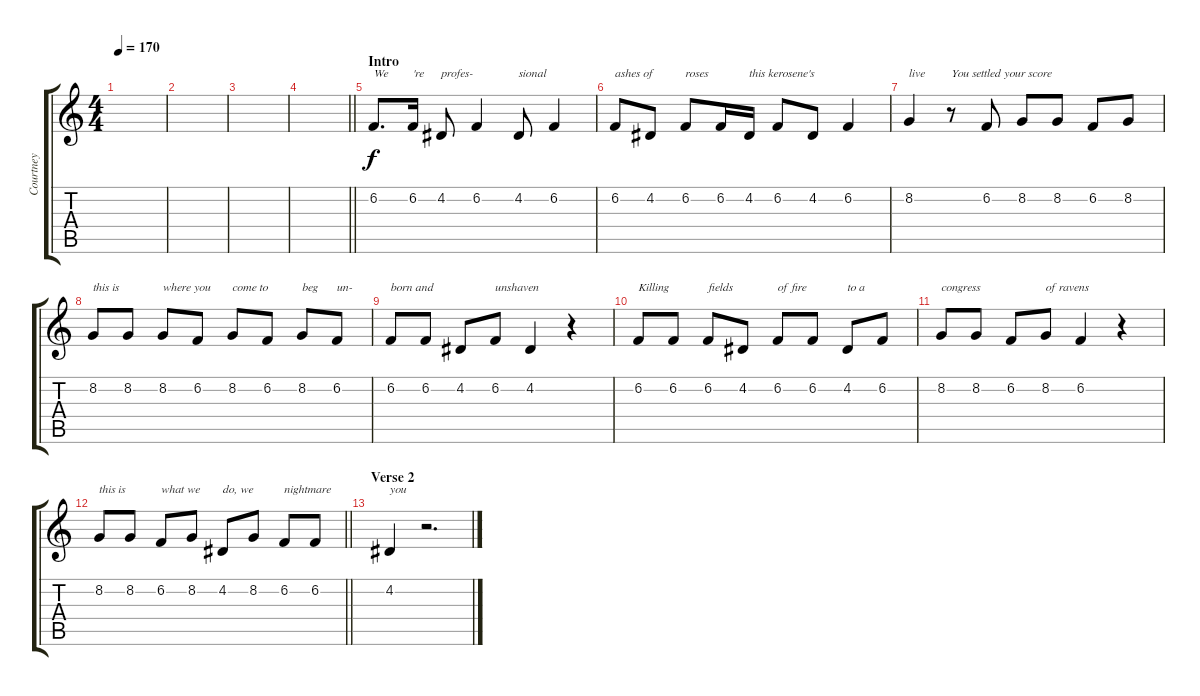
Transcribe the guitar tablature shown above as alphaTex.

\track ("Courtney" "Courtney") {instrument clarinet}
\staff {score tabs}
\tuning (E4 B3 G3 D3 A2 E2) {hide}
\ts (4 4)
\tempo 170
\clef g2
\ks c
|
|
|
\barLineRight lightlight
|
\section ("" "Intro")
6.2.8{d txt "We"} 6.2.16{txt "'re"} 4.2.8{txt "profes-"} 6.2.4 4.2.8{txt "sional"} 6.2.4 |
6.2.8{txt "ashes of"} 4.2.8 6.2.8{txt "roses"} 6.2.16 4.2.16{txt "this kerosene's"} 6.2.8 4.2.8 6.2.4 |
8.2.4{txt "live"} r.8{txt "You settled your score"} 6.2.8 8.2.8 8.2.8 6.2.8 8.2.8 |
8.2.8{txt "this is"} 8.2.8 8.2.8{txt "where you"} 6.2.8 8.2.8{txt "come to"} 6.2.8 8.2.8{txt "beg"} 6.2.8{txt "un-"} |
6.2.8{txt "born and"} 6.2.8 4.2.8 6.2.8{txt "unshaven"} 4.2.4 r.4 |
6.2.8{txt "Killing"} 6.2.8 6.2.8{txt "fields"} 4.2.8 6.2.8{txt "of fire"} 6.2.8 4.2.8{txt "to a"} 6.2.8 |
8.2.8{txt "congress"} 8.2.8 6.2.8 8.2.8{txt "of ravens"} 6.2.4 r.4 |
\barLineRight lightlight
8.2.8{txt "this is"} 8.2.8 6.2.8{txt "what we"} 8.2.8 4.2.8{txt "do, we"} 8.2.8 6.2.8{txt "nightmare"} 6.2.8 |
\section ("" "Verse 2")
4.2.4{txt "you"} r.2{d}
